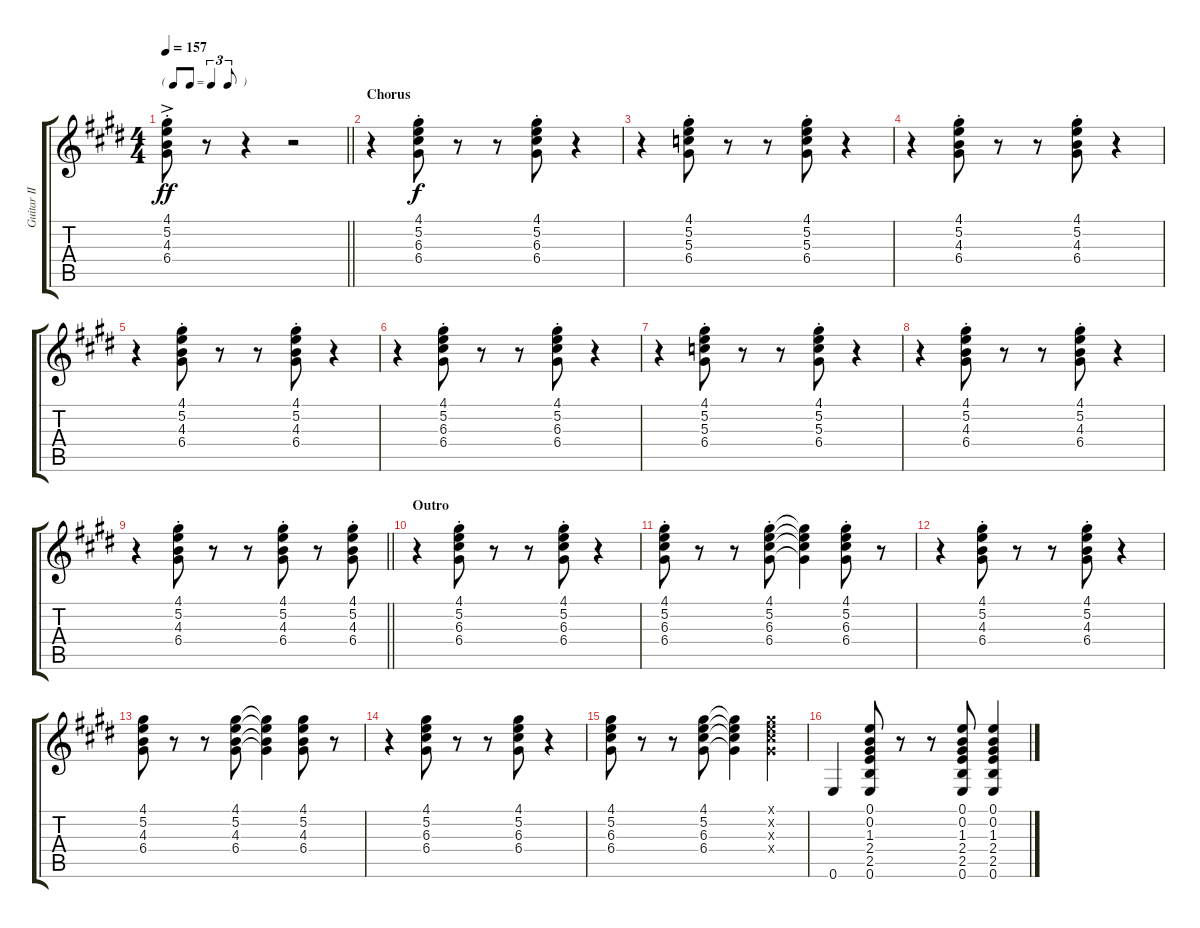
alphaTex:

\track ("Guitar II" "Guitar II") {instrument electricguitarclean}
\staff {score tabs}
\tuning (E4 B3 G3 D3 A2 E2) {hide}
\ts (4 4)
\tf triplet8th
\tempo 157
\clef g2
\barLineRight lightlight
\ks e
(4.1{ac st} 5.2{ac st} 4.3{ac st} 6.4{ac st}).8{dy ff} r.8 r.4 r.2 |
\section ("" "Chorus")
r.4 (4.1{st} 5.2{st} 6.3{st} 6.4{st}).8{dy f} r.8 r.8 (4.1{st} 5.2{st} 6.3{st} 6.4{st}).8 r.4 |
r.4 (4.1{st} 5.2{st} 5.3{st} 6.4{st}).8 r.8 r.8 (4.1{st} 5.2{st} 5.3{st} 6.4{st}).8 r.4 |
r.4 (4.1{st} 5.2{st} 4.3{st} 6.4{st}).8 r.8 r.8 (4.1{st} 5.2{st} 4.3{st} 6.4{st}).8 r.4 |
r.4 (4.1{st} 5.2{st} 4.3{st} 6.4{st}).8 r.8 r.8 (4.1{st} 5.2{st} 4.3{st} 6.4{st}).8 r.4 |
r.4 (4.1{st} 5.2{st} 6.3{st} 6.4{st}).8 r.8 r.8 (4.1{st} 5.2{st} 6.3{st} 6.4{st}).8 r.4 |
r.4 (4.1{st} 5.2{st} 5.3{st} 6.4{st}).8 r.8 r.8 (4.1{st} 5.2{st} 5.3{st} 6.4{st}).8 r.4 |
r.4 (4.1{st} 5.2{st} 4.3{st} 6.4{st}).8 r.8 r.8 (4.1{st} 5.2{st} 4.3{st} 6.4{st}).8 r.4 |
\barLineRight lightlight
r.4 (4.1{st} 5.2{st} 4.3{st} 6.4{st}).8 r.8 r.8 (4.1{st} 5.2{st} 4.3{st} 6.4{st}).8 r.8 (4.1{st} 5.2{st} 4.3{st} 6.4{st}).8 |
\section ("" "Outro")
r.4 (4.1{st} 5.2{st} 6.3{st} 6.4{st}).8 r.8 r.8 (4.1{st} 5.2{st} 6.3{st} 6.4{st}).8 r.4 |
(4.1{st} 5.2{st} 6.3{st} 6.4{st}).8 r.8 r.8 (4.1{st} 5.2{st} 6.3{st} 6.4{st}).8 (4.1{t} 5.2{t} 6.3{t} 6.4{t}).4 (4.1{st} 5.2{st} 6.3{st} 6.4{st}).8 r.8 |
r.4 (4.1{st} 5.2{st} 4.3{st} 6.4{st}).8 r.8 r.8 (4.1{st} 5.2{st} 4.3{st} 6.4{st}).8 r.4 |
(4.1 5.2 4.3 6.4).8 r.8 r.8 (4.1 5.2 4.3 6.4).8 (4.1{t} 5.2{t} 4.3{t} 6.4{t}).4 (4.1 5.2 4.3 6.4).8 r.8 |
r.4 (4.1 5.2 6.3 6.4).8 r.8 r.8 (4.1 5.2 6.3 6.4).8 r.4 |
(4.1 5.2 6.3 6.4).8 r.8 r.8 (4.1 5.2 6.3 6.4).8 (4.1{t} 5.2{t} 6.3{t} 6.4{t}).4 (4.1{x} 5.2{x} 6.3{x} 6.4{x}).4 |
0.6.4 (0.1 0.2 1.3 2.4 2.5 0.6).8 r.8 r.8 (0.1 0.2 1.3 2.4 2.5 0.6).8 (0.1 0.2 1.3 2.4 2.5 0.6).4
